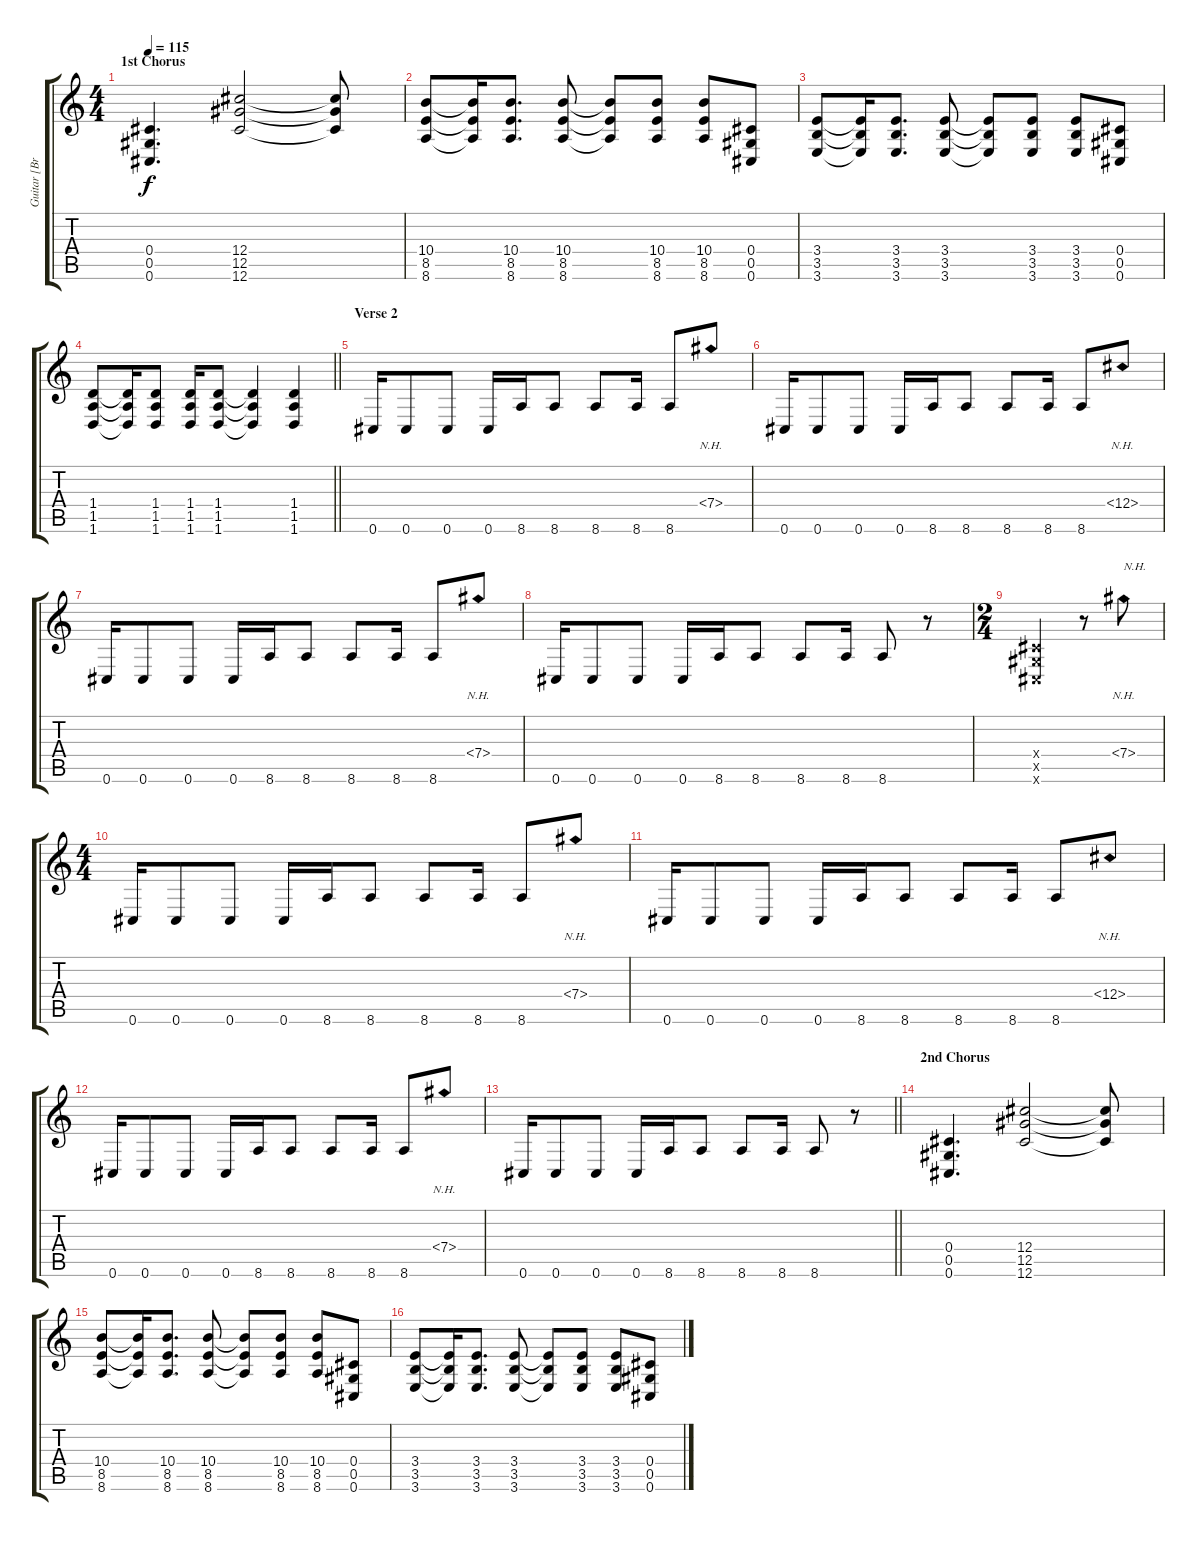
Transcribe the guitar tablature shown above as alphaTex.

\track ("Guitar [Brad Delson]" "Guitar [Br") {instrument distortionguitar}
\staff {score tabs}
\tuning (Eb4 Bb3 Gb3 Db3 Ab2 Db2) {hide}
\ts (4 4)
\section ("" "1st Chorus")
\tempo 115
\clef g2
\ks c
(0.4 0.5 0.6).4{d dy f instrument distortionguitar} (12.4 12.5 12.6).2 (12.4{t} 12.5{t} 12.6{t}).8 |
(10.4 8.5 8.6).8 (10.4{t} 8.5{t} 8.6{t}).16 (10.4 8.5 8.6).8{d} (10.4 8.5 8.6).8 (10.4{t} 8.5{t} 8.6{t}).8 (10.4 8.5 8.6).8 (10.4 8.5 8.6).8 (0.4 0.5 0.6).8 |
(3.4 3.5 3.6).8 (3.4{t} 3.5{t} 3.6{t}).16 (3.4 3.5 3.6).8{d} (3.4 3.5 3.6).8 (3.4{t} 3.5{t} 3.6{t}).8 (3.4 3.5 3.6).8 (3.4 3.5 3.6).8 (0.4 0.5 0.6).8 |
\barLineRight lightlight
(1.4 1.5 1.6).8 (1.4{t} 1.5{t} 1.6{t}).16 (1.4 1.5 1.6).8 (1.4 1.5 1.6).16 (1.4 1.5 1.6).8 (1.4{t} 1.5{t} 1.6{t}).4 (1.4 1.5 1.6).4 |
\section ("" "Verse 2")
0.6.16{volume 12 balance 6 instrument distortionguitar} 0.6.8 0.6.8 0.6.16 8.6.16 8.6.8 8.6.8 8.6.16 8.6.8 7.4{nh}.8 |
0.6.16 0.6.8 0.6.8 0.6.16 8.6.16 8.6.8 8.6.8 8.6.16 8.6.8 12.4{nh}.8 |
0.6.16 0.6.8 0.6.8 0.6.16 8.6.16 8.6.8 8.6.8 8.6.16 8.6.8 7.4{nh}.8 |
0.6.16 0.6.8 0.6.8 0.6.16 8.6.16 8.6.8 8.6.8 8.6.16 8.6.8 r.8 |
\ts (2 4)
(0.4{x} 0.5{x} 0.6{x}).4 r.8 7.4{nh}.8{txt "N.H."} |
\ts (4 4)
0.6.16 0.6.8 0.6.8 0.6.16 8.6.16 8.6.8 8.6.8 8.6.16 8.6.8 7.4{nh}.8 |
0.6.16 0.6.8 0.6.8 0.6.16 8.6.16 8.6.8 8.6.8 8.6.16 8.6.8 12.4{nh}.8 |
0.6.16 0.6.8 0.6.8 0.6.16 8.6.16 8.6.8 8.6.8 8.6.16 8.6.8 7.4{nh}.8 |
\barLineRight lightlight
0.6.16 0.6.8 0.6.8 0.6.16 8.6.16 8.6.8 8.6.8 8.6.16 8.6.8 r.8 |
\section ("" "2nd Chorus")
(0.4 0.5 0.6).4{d} (12.4 12.5 12.6).2 (12.4{t} 12.5{t} 12.6{t}).8 |
(10.4 8.5 8.6).8 (10.4{t} 8.5{t} 8.6{t}).16 (10.4 8.5 8.6).8{d} (10.4 8.5 8.6).8 (10.4{t} 8.5{t} 8.6{t}).8 (10.4 8.5 8.6).8 (10.4 8.5 8.6).8 (0.4 0.5 0.6).8 |
(3.4 3.5 3.6).8 (3.4{t} 3.5{t} 3.6{t}).16 (3.4 3.5 3.6).8{d} (3.4 3.5 3.6).8 (3.4{t} 3.5{t} 3.6{t}).8 (3.4 3.5 3.6).8 (3.4 3.5 3.6).8 (0.4 0.5 0.6).8
